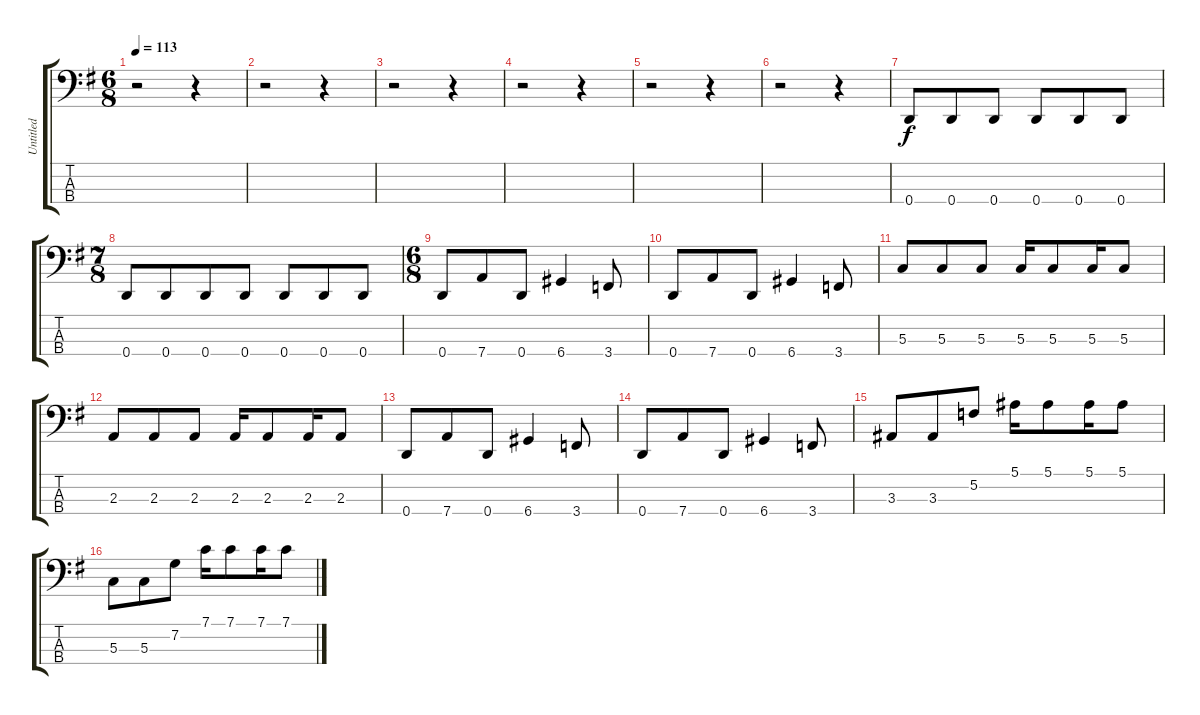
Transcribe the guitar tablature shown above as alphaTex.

\track ("Untitled" "Untitled") {instrument electricbassfinger}
\staff {score tabs}
\tuning (F2 C2 G1 D1) {hide}
\ts (6 8)
\tempo 113
\clef f4
\ks g
r.2{dy f instrument electricbassfinger} r.4 |
r.2 r.4 |
r.2 r.4 |
r.2 r.4 |
r.2 r.4 |
r.2 r.4 |
0.4.8 0.4.8 0.4.8 0.4.8 0.4.8 0.4.8 |
\ts (7 8)
0.4.8 0.4.8 0.4.8 0.4.8 0.4.8 0.4.8 0.4.8 |
\ts (6 8)
0.4.8 7.4.8 0.4.8 6.4.4 3.4.8 |
0.4.8 7.4.8 0.4.8 6.4.4 3.4.8 |
5.3.8 5.3.8 5.3.8 5.3.16 5.3.8 5.3.16 5.3.8 |
2.3.8 2.3.8 2.3.8 2.3.16 2.3.8 2.3.16 2.3.8 |
0.4.8 7.4.8 0.4.8 6.4.4 3.4.8 |
0.4.8 7.4.8 0.4.8 6.4.4 3.4.8 |
3.3.8 3.3.8 5.2.8 5.1.16 5.1.8 5.1.16 5.1.8 |
5.3.8 5.3.8 7.2.8 7.1.16 7.1.8 7.1.16 7.1.8
